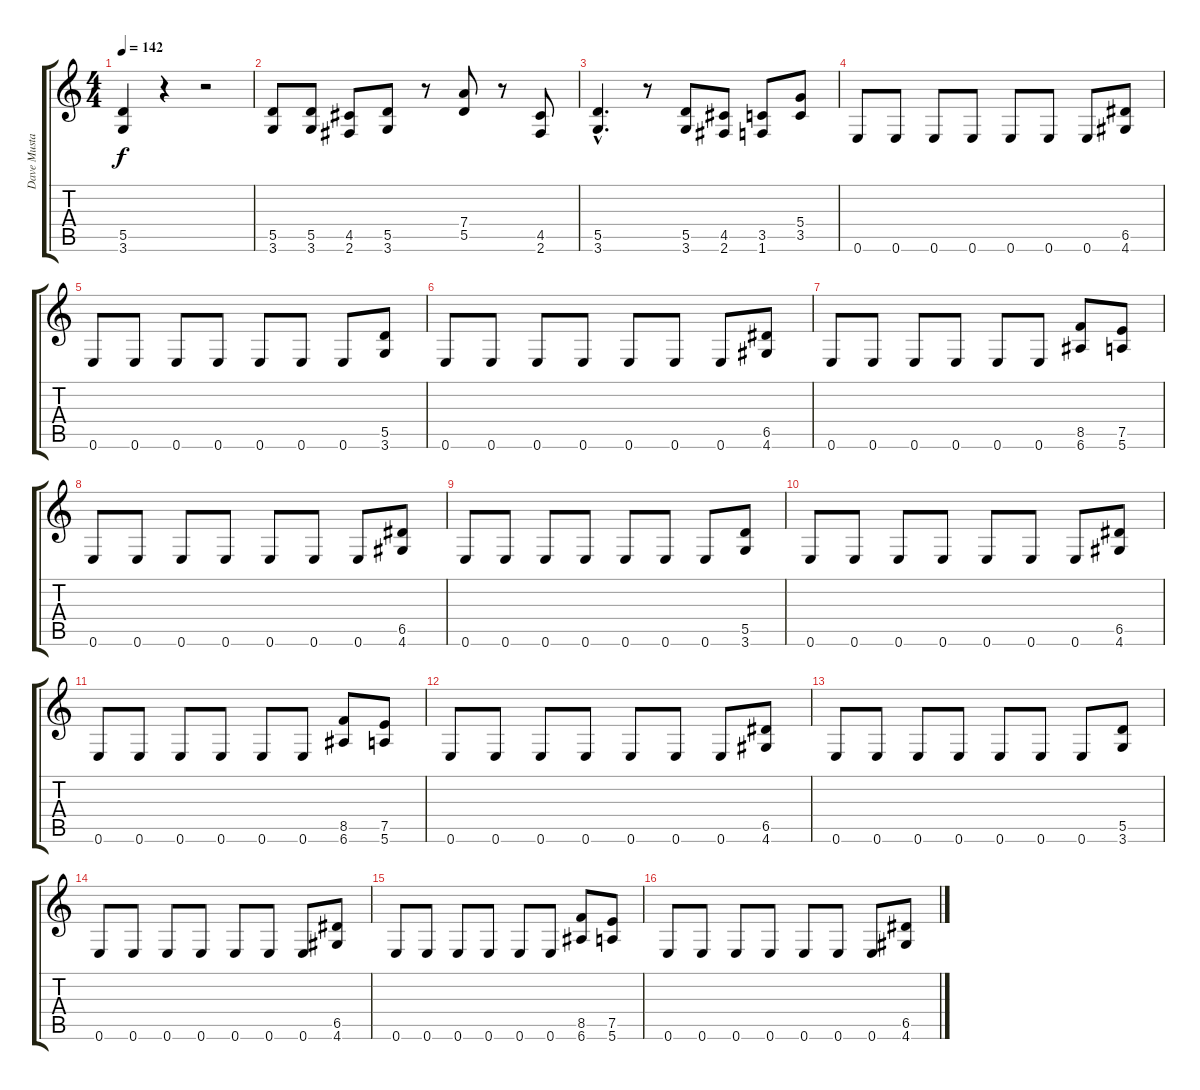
\track ("Dave Mustaine" "Dave Musta") {instrument distortionguitar}
\staff {score tabs}
\tuning (E4 B3 G3 D3 A2 E2) {hide}
\ts (4 4)
\tempo 142
\clef g2
\ks c
(5.5 3.6).4{dy f} r.4 r.2 |
(5.5 3.6).8 (5.5 3.6).8 (4.5 2.6).8 (5.5 3.6).8 r.8 (7.4 5.5).8 r.8 (4.5 2.6).8 |
(5.5{hac} 3.6{hac}).4{d} r.8 (5.5 3.6).8 (4.5 2.6).8 (3.5 1.6).8 (5.4 3.5).8 |
0.6.8 0.6.8 0.6.8 0.6.8 0.6.8 0.6.8 0.6.8 (6.5 4.6).8 |
0.6.8 0.6.8 0.6.8 0.6.8 0.6.8 0.6.8 0.6.8 (5.5 3.6).8 |
0.6.8 0.6.8 0.6.8 0.6.8 0.6.8 0.6.8 0.6.8 (6.5 4.6).8 |
0.6.8 0.6.8 0.6.8 0.6.8 0.6.8 0.6.8 (8.5 6.6).8 (7.5 5.6).8 |
0.6.8 0.6.8 0.6.8 0.6.8 0.6.8 0.6.8 0.6.8 (6.5 4.6).8 |
0.6.8 0.6.8 0.6.8 0.6.8 0.6.8 0.6.8 0.6.8 (5.5 3.6).8 |
0.6.8 0.6.8 0.6.8 0.6.8 0.6.8 0.6.8 0.6.8 (6.5 4.6).8 |
0.6.8 0.6.8 0.6.8 0.6.8 0.6.8 0.6.8 (8.5 6.6).8 (7.5 5.6).8 |
0.6.8 0.6.8 0.6.8 0.6.8 0.6.8 0.6.8 0.6.8 (6.5 4.6).8 |
0.6.8 0.6.8 0.6.8 0.6.8 0.6.8 0.6.8 0.6.8 (5.5 3.6).8 |
0.6.8 0.6.8 0.6.8 0.6.8 0.6.8 0.6.8 0.6.8 (6.5 4.6).8 |
0.6.8 0.6.8 0.6.8 0.6.8 0.6.8 0.6.8 (8.5 6.6).8 (7.5 5.6).8 |
0.6.8 0.6.8 0.6.8 0.6.8 0.6.8 0.6.8 0.6.8 (6.5 4.6).8
